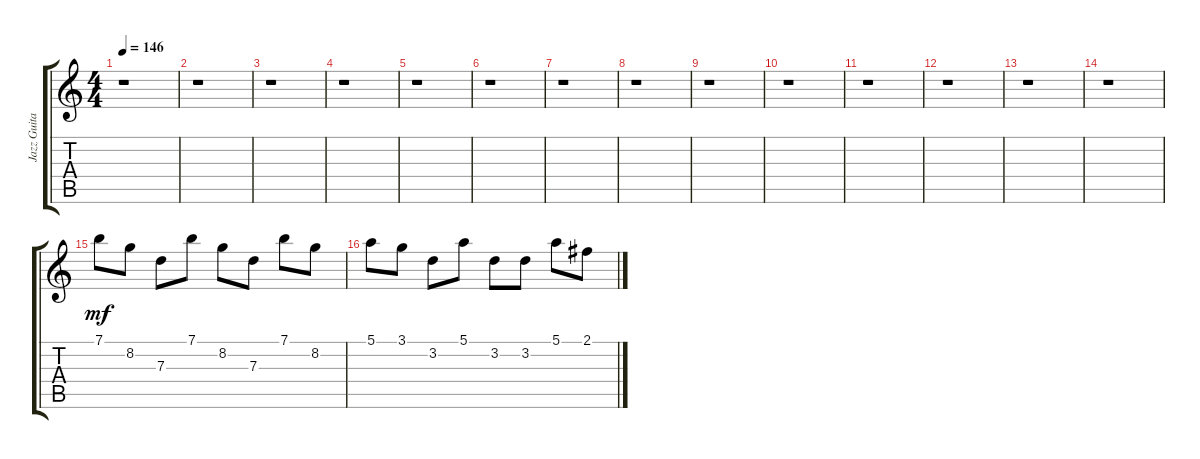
\track ("Jazz Guitar 2/2" "Jazz Guita") {instrument electricguitarjazz}
\staff {score tabs}
\tuning (E4 B3 G3 D3 A2 E2) {hide}
\ts (4 4)
\tempo 146
\clef g2
\ks c
r.1{dy f} |
r.1 |
r.1 |
r.1 |
r.1 |
r.1 |
r.1 |
r.1 |
r.1 |
r.1 |
r.1 |
r.1 |
r.1 |
r.1 |
7.1.8{dy mf} 8.2.8 7.3.8 7.1.8 8.2.8 7.3.8 7.1.8 8.2.8 |
5.1.8 3.1.8 3.2.8 5.1.8 3.2.8 3.2.8 5.1.8 2.1.8
